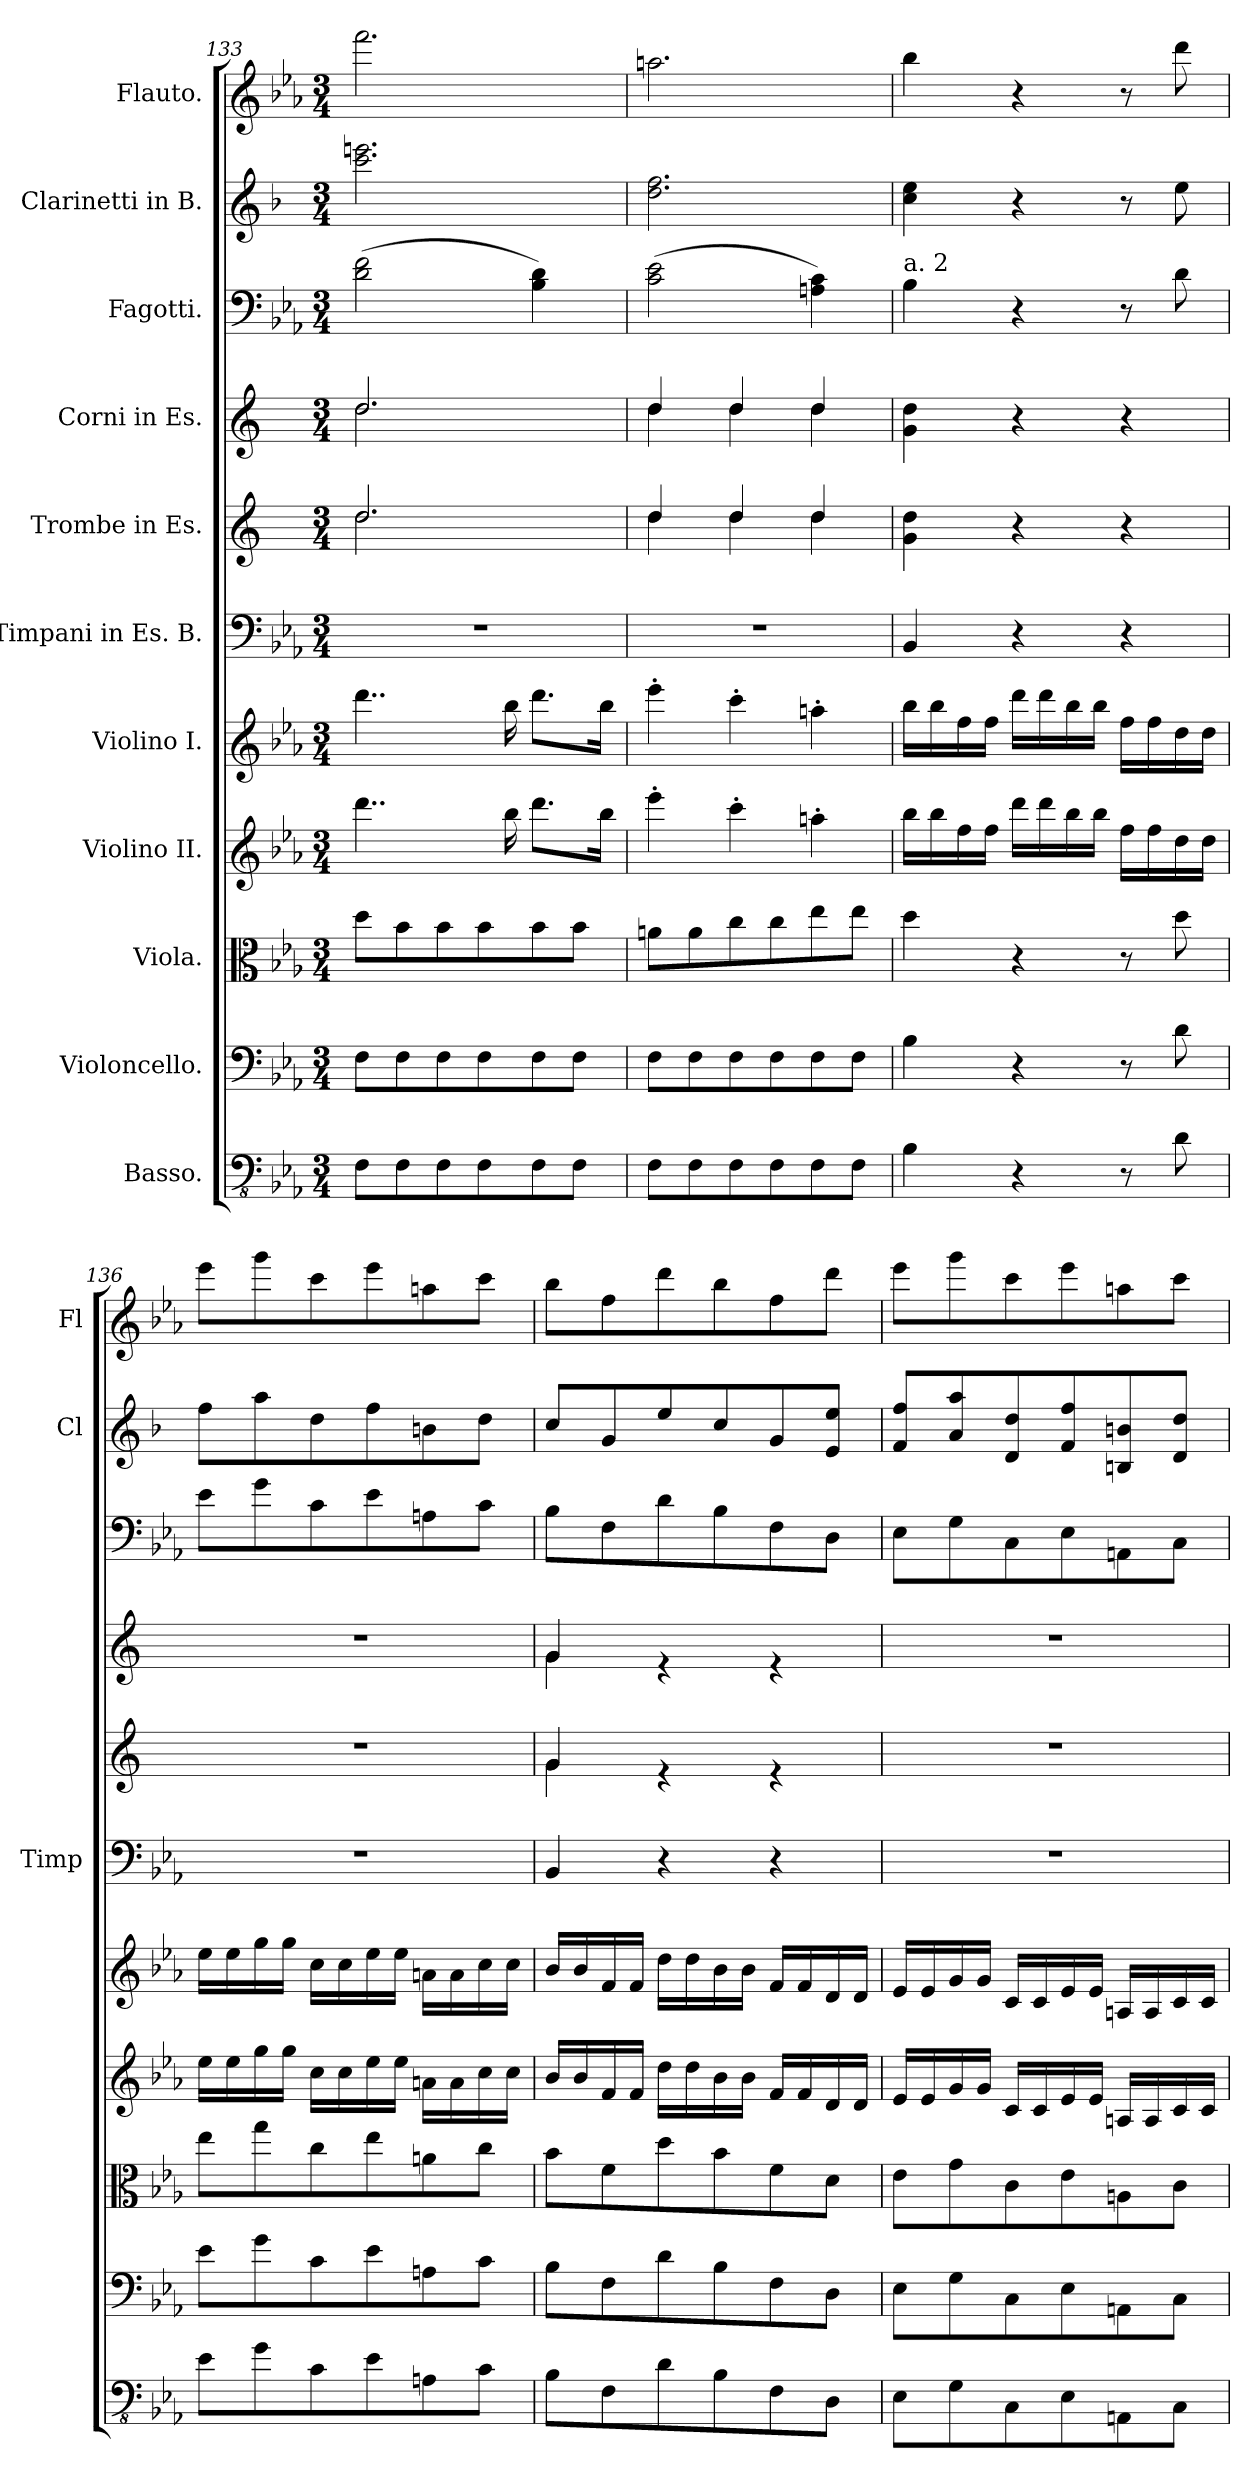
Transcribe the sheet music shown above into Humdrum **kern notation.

**kern	**kern	**kern	**kern	**kern	**kern	**kern	**kern	**kern	**kern	**kern
*part11	*part10	*part9	*part8	*part7	*part6	*part5	*part4	*part3	*part2	*part1
*staff11	*staff10	*staff9	*staff8	*staff7	*staff6	*staff5	*staff4	*staff3	*staff2	*staff1
*I"Basso.	*I"Violoncello.	*I"Viola.	*I"Violino II.	*I"Violino I.	*I"Timpani in Es. B.	*I"Trombe in Es.	*I"Corni in Es.	*I"Fagotti.	*I"Clarinetti in B.	*I"Flauto.
*	*	*	*	*	*I'Timp	*	*	*	*I'Cl	*I'Fl
*clefFv4	*clefF4	*clefC3	*clefG2	*clefG2	*clefF4	*clefG2	*clefG2	*clefF4	*clefG2	*clefG2
*	*	*	*	*	*	*ITrd-2c-3	*ITrd5c9	*	*ITrd1c2	*
*k[b-e-a-]	*k[b-e-a-]	*k[b-e-a-]	*k[b-e-a-]	*k[b-e-a-]	*k[b-e-a-]	*k[b-e-a-]	*k[b-e-a-]	*k[b-e-a-]	*k[b-e-a-]	*k[b-e-a-]
*M3/4	*M3/4	*M3/4	*M3/4	*M3/4	*M3/4	*M3/4	*M3/4	*M3/4	*M3/4	*M3/4
=133	=133	=133	=133	=133	=133	=133	=133	=133	=133	=133
*	*	*	*	*	*	*^	*^	*	*	*
8FF\L	8F\L	8dd\L	4..ddd\	4..ddd\	2.r	2.ff/	2.ff\	2.f/	2.f\	(>2d\ 2f\	2.bb-\ 2.dddn\	2.fff\
8FF\	8F\	8b-\	.	.	.	.	.	.	.	.	.	.
8FF\	8F\	8b-\	.	.	.	.	.	.	.	.	.	.
8FF\	8F\	8b-\	.	.	.	.	.	.	.	.	.	.
.	.	.	16bb-\	16bb-\	.	.	.	.	.	.	.	.
8FF\	8F\	8b-\	8.ddd\L	8.ddd\L	.	.	.	.	.	4B-\ 4d\)	.	.
8FF\J	8F\J	8b-\J	.	.	.	.	.	.	.	.	.	.
.	.	.	16bb-\Jk	16bb-\Jk	.	.	.	.	.	.	.	.
=134	=134	=134	=134	=134	=134	=134	=134	=134	=134	=134	=134	=134
8FF\L	8F\L	8an\L	4eee-'\	4eee-'\	2.r	4ff/	4ff\	4f/	4f\	(>2c\ 2e-\	2.cc\ 2.ee-\	2.aan\
8FF\	8F\	8a\	.	.	.	.	.	.	.	.	.	.
8FF\	8F\	8cc\	4ccc'\	4ccc'\	.	4ff/	4ff\	4f/	4f\	.	.	.
8FF\	8F\	8cc\	.	.	.	.	.	.	.	.	.	.
8FF\	8F\	8ee-\	4aan'\	4aan'\	.	4ff/	4ff\	4f/	4f\	4An\ 4c\)	.	.
8FF\J	8F\J	8ee-\J	.	.	.	.	.	.	.	.	.	.
*	*	*	*	*	*	*v	*v	*	*	*	*	*
*	*	*	*	*	*	*	*v	*v	*	*	*
!!LO:PB:g=z
=135	=135	=135	=135	=135	=135	=135	=135	=135	=135	=135
!	!	!	!	!	!	!	!	!LO:TX:a:t=a. 2	!	!
4BB-\	4B-\	4dd\	16bb-\LL	16bb-\LL	4BB-/	4b-\ 4ff\	4B-\ 4f\	4B-\	4b-\ 4dd\	4bb-\
.	.	.	16bb-\	16bb-\	.	.	.	.	.	.
.	.	.	16ff\	16ff\	.	.	.	.	.	.
.	.	.	16ff\JJ	16ff\JJ	.	.	.	.	.	.
4r	4r	4r	16ddd\LL	16ddd\LL	4r	4r	4r	4r	4r	4r
.	.	.	16ddd\	16ddd\	.	.	.	.	.	.
.	.	.	16bb-\	16bb-\	.	.	.	.	.	.
.	.	.	16bb-\JJ	16bb-\JJ	.	.	.	.	.	.
8r	8r	8r	16ff\LL	16ff\LL	4r	4r	4r	8r	8r	8r
.	.	.	16ff\	16ff\	.	.	.	.	.	.
8D\	8d\	8dd\	16dd\	16dd\	.	.	.	8d\	8dd\	8ddd\
.	.	.	16dd\JJ	16dd\JJ	.	.	.	.	.	.
=136	=136	=136	=136	=136	=136	=136	=136	=136	=136	=136
8E-\L	8e-\L	8ee-\L	16ee-\LL	16ee-\LL	2.r	2.r	2.r	8e-\L	8ee-\L	8eee-\L
.	.	.	16ee-\	16ee-\	.	.	.	.	.	.
8G\	8g\	8gg\	16gg\	16gg\	.	.	.	8g\	8gg\	8ggg\
.	.	.	16gg\JJ	16gg\JJ	.	.	.	.	.	.
8C\	8c\	8cc\	16cc\LL	16cc\LL	.	.	.	8c\	8cc\	8ccc\
.	.	.	16cc\	16cc\	.	.	.	.	.	.
8E-\	8e-\	8ee-\	16ee-\	16ee-\	.	.	.	8e-\	8ee-\	8eee-\
.	.	.	16ee-\JJ	16ee-\JJ	.	.	.	.	.	.
8AAn\	8An\	8an\	16an\LL	16an\LL	.	.	.	8An\	8an\	8aan\
.	.	.	16a\	16a\	.	.	.	.	.	.
8C\J	8c\J	8cc\J	16cc\	16cc\	.	.	.	8c\J	8cc\J	8ccc\J
.	.	.	16cc\JJ	16cc\JJ	.	.	.	.	.	.
=137	=137	=137	=137	=137	=137	=137	=137	=137	=137	=137
*	*	*	*	*	*	*^	*^	*	*	*
8BB-\L	8B-\L	8b-\L	16b-/LL	16b-/LL	4BB-/	4b-/	4b-\	4B-/	4B-\	8B-\L	8b-/L	8bb-\L
.	.	.	16b-/	16b-/	.	.	.	.	.	.	.	.
8FF\	8F\	8f\	16f/	16f/	.	.	.	.	.	8F\	8f/	8ff\
.	.	.	16f/JJ	16f/JJ	.	.	.	.	.	.	.	.
8D\	8d\	8dd\	16dd\LL	16dd\LL	4r	4re	2ryy	4re	2ryy	8d\	8dd/	8ddd\
.	.	.	16dd\	16dd\	.	.	.	.	.	.	.	.
8BB-\	8B-\	8b-\	16b-\	16b-\	.	.	.	.	.	8B-\	8b-/	8bb-\
.	.	.	16b-\JJ	16b-\JJ	.	.	.	.	.	.	.	.
8FF\	8F\	8f\	16f/LL	16f/LL	4r	4re	.	4re	.	8F\	8f/	8ff\
.	.	.	16f/	16f/	.	.	.	.	.	.	.	.
8DD\J	8D\J	8d\J	16d/	16d/	.	.	.	.	.	8D\J	8d/ 8dd/J	8ddd\J
.	.	.	16d/JJ	16d/JJ	.	.	.	.	.	.	.	.
*	*	*	*	*	*	*v	*v	*	*	*	*	*
*	*	*	*	*	*	*	*v	*v	*	*	*
=138	=138	=138	=138	=138	=138	=138	=138	=138	=138	=138
8EE-\L	8E-\L	8e-\L	16e-/LL	16e-/LL	2.r	2.r	2.r	8E-\L	8e-/ 8ee-/L	8eee-\L
.	.	.	16e-/	16e-/	.	.	.	.	.	.
8GG\	8G\	8g\	16g/	16g/	.	.	.	8G\	8g/ 8gg/	8ggg\
.	.	.	16g/JJ	16g/JJ	.	.	.	.	.	.
8CC\	8C\	8c\	16c/LL	16c/LL	.	.	.	8C\	8c/ 8cc/	8ccc\
.	.	.	16c/	16c/	.	.	.	.	.	.
8EE-\	8E-\	8e-\	16e-/	16e-/	.	.	.	8E-\	8e-/ 8ee-/	8eee-\
.	.	.	16e-/JJ	16e-/JJ	.	.	.	.	.	.
8AAAn\	8AAn\	8An\	16An/LL	16An/LL	.	.	.	8AAn\	8An/ 8an/	8aan\
.	.	.	16A/	16A/	.	.	.	.	.	.
8CC\J	8C\J	8c\J	16c/	16c/	.	.	.	8C\J	8c/ 8cc/J	8ccc\J
.	.	.	16c/JJ	16c/JJ	.	.	.	.	.	.
=	=	=	=	=	=	=	=	=	=	=
*-	*-	*-	*-	*-	*-	*-	*-	*-	*-	*-
